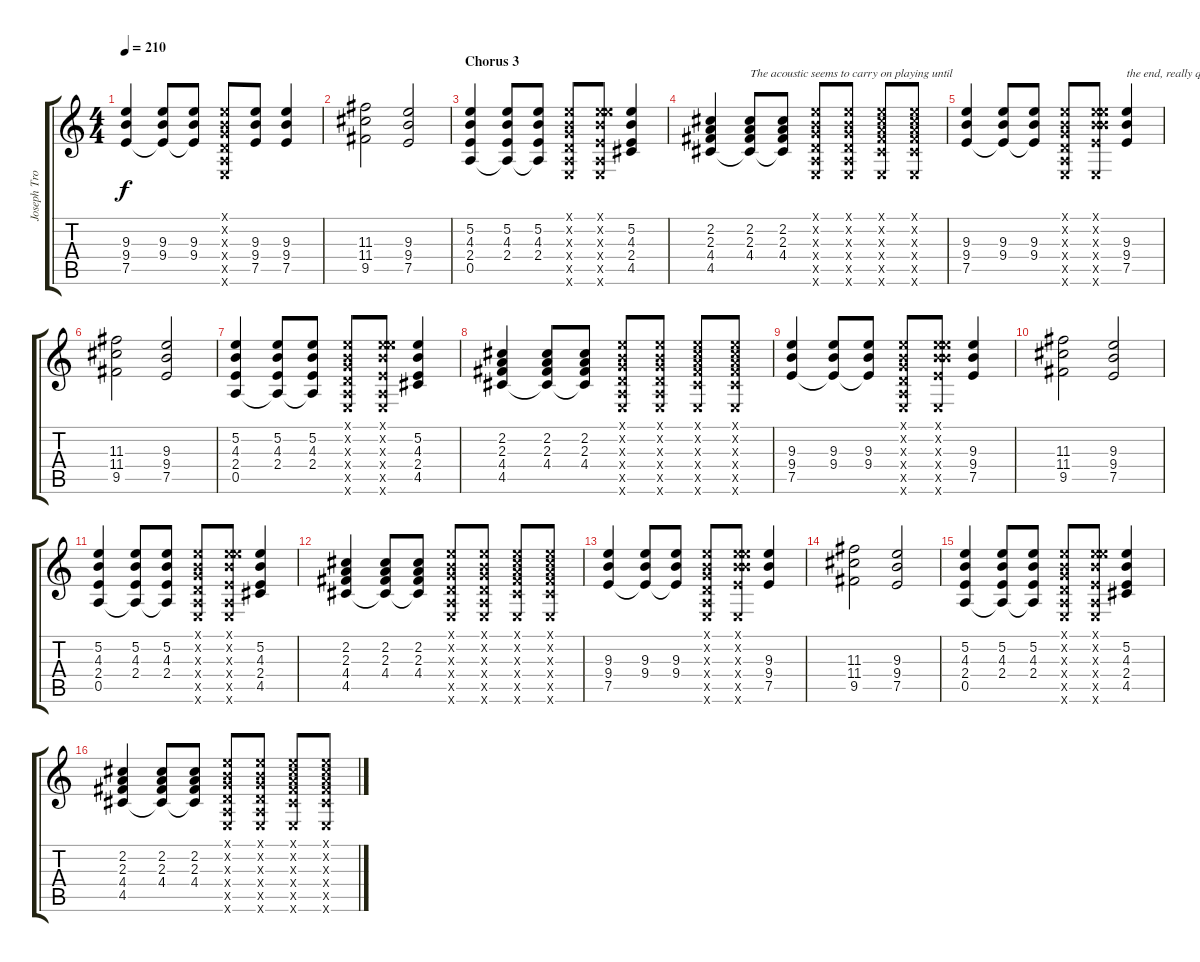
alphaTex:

\track ("Joseph Trohman (Acoustic Guitar)" "Joseph Tro") {instrument acousticguitarsteel}
\staff {score tabs}
\tuning (E4 B3 G3 D3 A2 E2) {hide}
\ts (4 4)
\tempo 210
\clef g2
\ks c
(9.3 9.4 7.5).4{dy f volume 9} (9.3 9.4 7.5{t}).8 (9.3 9.4 7.5{t}).8 (0.1{x} 0.2{x} 0.3{x} 0.4{x} 0.5{x} 0.6{x}).8 (9.3 9.4 7.5).8 (9.3 9.4 7.5).4 |
(11.3 11.4 9.5).2{volume 9} (9.3 9.4 7.5).2 |
\section ("" "Chorus 3")
(5.2 4.3 2.4 0.5).4{volume 6} (5.2 4.3 2.4 0.5{t}).8 (5.2 4.3 2.4 0.5{t}).8 (0.1{x} 0.2{x} 0.3{x} 0.4{x} 0.5{x} 0.6{x}).8 (0.1{x} 5.2{x} 4.3{x} 2.4{x} 0.5{x} 0.6{x}).8 (5.2 4.3 2.4 4.5).4 |
(2.2 2.3 4.4 4.5).4{volume 6} (2.2 2.3 4.4 4.5{t}).8{txt "The acoustic seems to carry on playing until"} (2.2 2.3 4.4 4.5{t}).8 (0.1{x} 0.2{x} 0.3{x} 0.4{x} 0.5{x} 0.6{x}).8 (0.1{x} 0.2{x} 0.3{x} 0.4{x} 0.5{x} 0.6{x}).8 (0.1{x} 2.2{x} 2.3{x} 4.4{x} 4.5{x} 0.6{x}).8 (0.1{x} 2.2{x} 2.3{x} 4.4{x} 4.5{x} 0.6{x}).8 |
(9.3 9.4 7.5).4{volume 6} (9.3 9.4 7.5{t}).8 (9.3 9.4 7.5{t}).8 (0.1{x} 0.2{x} 0.3{x} 0.4{x} 0.5{x} 0.6{x}).8 (0.1{x} 0.2{x} 9.3{x} 9.4{x} 7.5{x} 0.6{x}).8 (9.3 9.4 7.5).4{txt "the end, really quietly in the mix"} |
(11.3 11.4 9.5).2{volume 6} (9.3 9.4 7.5).2 |
(5.2 4.3 2.4 0.5).4{volume 6} (5.2 4.3 2.4 0.5{t}).8 (5.2 4.3 2.4 0.5{t}).8 (0.1{x} 0.2{x} 0.3{x} 0.4{x} 0.5{x} 0.6{x}).8 (0.1{x} 5.2{x} 4.3{x} 2.4{x} 0.5{x} 0.6{x}).8 (5.2 4.3 2.4 4.5).4 |
(2.2 2.3 4.4 4.5).4{volume 6} (2.2 2.3 4.4 4.5{t}).8 (2.2 2.3 4.4 4.5{t}).8 (0.1{x} 0.2{x} 0.3{x} 0.4{x} 0.5{x} 0.6{x}).8 (0.1{x} 0.2{x} 0.3{x} 0.4{x} 0.5{x} 0.6{x}).8 (0.1{x} 2.2{x} 2.3{x} 4.4{x} 4.5{x} 0.6{x}).8 (0.1{x} 2.2{x} 2.3{x} 4.4{x} 4.5{x} 0.6{x}).8 |
(9.3 9.4 7.5).4{volume 6} (9.3 9.4 7.5{t}).8 (9.3 9.4 7.5{t}).8 (0.1{x} 0.2{x} 0.3{x} 0.4{x} 0.5{x} 0.6{x}).8 (0.1{x} 0.2{x} 9.3{x} 9.4{x} 7.5{x} 0.6{x}).8 (9.3 9.4 7.5).4 |
(11.3 11.4 9.5).2{volume 6} (9.3 9.4 7.5).2 |
(5.2 4.3 2.4 0.5).4{volume 6} (5.2 4.3 2.4 0.5{t}).8 (5.2 4.3 2.4 0.5{t}).8 (0.1{x} 0.2{x} 0.3{x} 0.4{x} 0.5{x} 0.6{x}).8 (0.1{x} 5.2{x} 4.3{x} 2.4{x} 0.5{x} 0.6{x}).8 (5.2 4.3 2.4 4.5).4 |
(2.2 2.3 4.4 4.5).4{volume 6} (2.2 2.3 4.4 4.5{t}).8 (2.2 2.3 4.4 4.5{t}).8 (0.1{x} 0.2{x} 0.3{x} 0.4{x} 0.5{x} 0.6{x}).8 (0.1{x} 0.2{x} 0.3{x} 0.4{x} 0.5{x} 0.6{x}).8 (0.1{x} 2.2{x} 2.3{x} 4.4{x} 4.5{x} 0.6{x}).8 (0.1{x} 2.2{x} 2.3{x} 4.4{x} 4.5{x} 0.6{x}).8 |
(9.3 9.4 7.5).4{volume 6} (9.3 9.4 7.5{t}).8 (9.3 9.4 7.5{t}).8 (0.1{x} 0.2{x} 0.3{x} 0.4{x} 0.5{x} 0.6{x}).8 (0.1{x} 0.2{x} 9.3{x} 9.4{x} 7.5{x} 0.6{x}).8 (9.3 9.4 7.5).4 |
(11.3 11.4 9.5).2{volume 6} (9.3 9.4 7.5).2 |
(5.2 4.3 2.4 0.5).4{volume 6} (5.2 4.3 2.4 0.5{t}).8 (5.2 4.3 2.4 0.5{t}).8 (0.1{x} 0.2{x} 0.3{x} 0.4{x} 0.5{x} 0.6{x}).8 (0.1{x} 5.2{x} 4.3{x} 2.4{x} 0.5{x} 0.6{x}).8 (5.2 4.3 2.4 4.5).4 |
(2.2 2.3 4.4 4.5).4{volume 6} (2.2 2.3 4.4 4.5{t}).8 (2.2 2.3 4.4 4.5{t}).8 (0.1{x} 0.2{x} 0.3{x} 0.4{x} 0.5{x} 0.6{x}).8 (0.1{x} 0.2{x} 0.3{x} 0.4{x} 0.5{x} 0.6{x}).8 (0.1{x} 2.2{x} 2.3{x} 4.4{x} 4.5{x} 0.6{x}).8 (0.1{x} 2.2{x} 2.3{x} 4.4{x} 4.5{x} 0.6{x}).8
